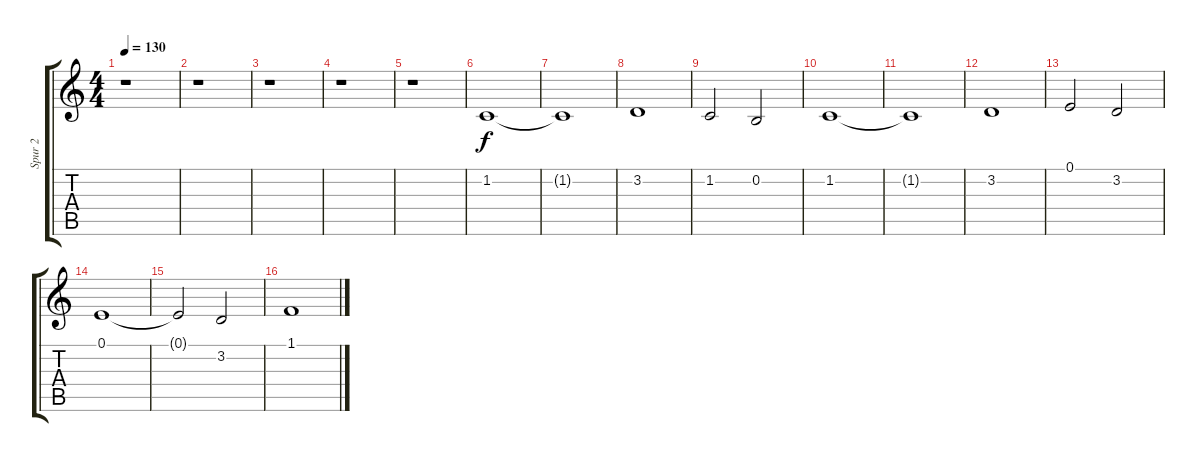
\track ("Spur 2" "Spur 2") {instrument flute}
\staff {score tabs}
\tuning (E4 B3 G3 D3 A2 E2) {hide}
\ts (4 4)
\tempo 130
\clef g2
\ks c
r.1{dy f} |
r.1 |
r.1 |
r.1 |
r.1 |
1.2.1 |
1.2{t}.1 |
3.2.1 |
1.2.2 0.2.2 |
1.2.1 |
1.2{t}.1 |
3.2.1 |
0.1.2 3.2.2 |
0.1.1 |
0.1{t}.2 3.2.2 |
1.1.1
